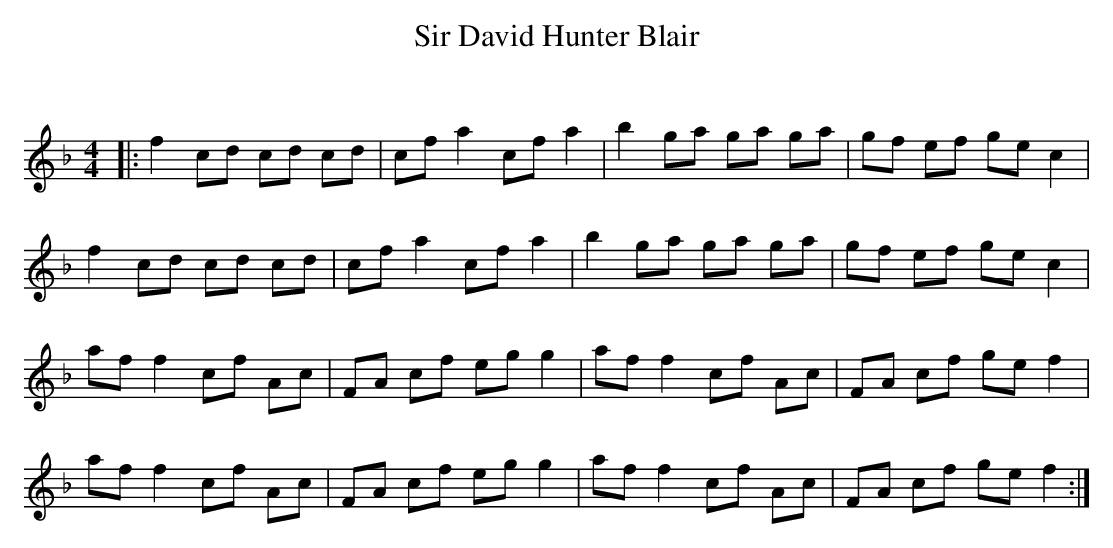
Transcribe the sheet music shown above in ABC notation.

X:1
T: Sir David Hunter Blair
C:
Q: 232
K:F
M:4/4
L:1/8
|:f2 cd cd cd|cf a2 cf a2|b2 ga ga ga|gf ef ge c2|
f2 cd cd cd|cf a2 cf a2|b2 ga ga ga|gf ef ge c2|
af f2 cf Ac|FA cf eg g2|af f2 cf Ac|FA cf ge f2|
af f2 cf Ac|FA cf eg g2|af f2 cf Ac|FA cf ge f2:|
